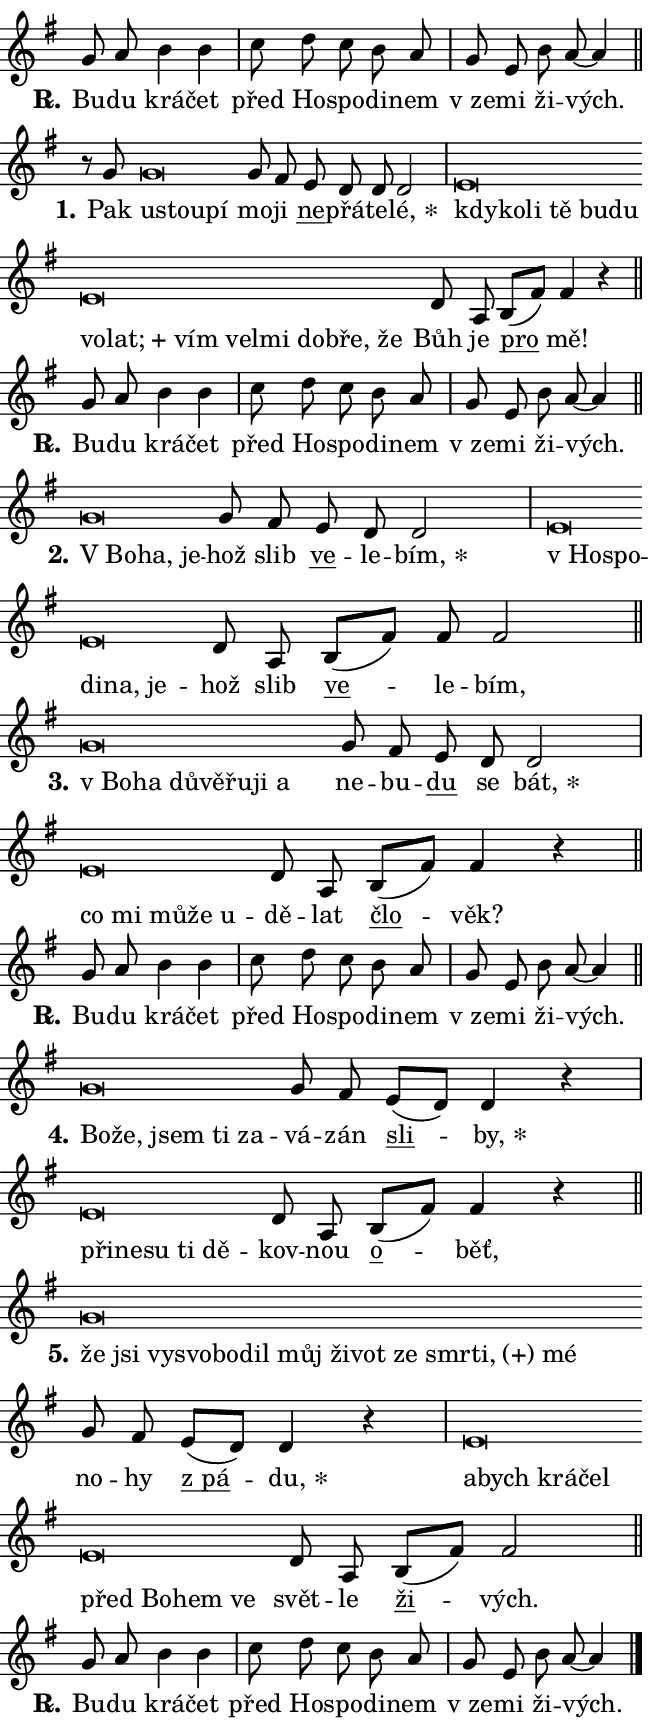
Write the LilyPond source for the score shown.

\version "2.24.0"
\header { tagline = "" }
\paper {
  indent = 0\cm
  top-margin = 0\cm
  right-margin = 0.13\cm % to fit lyric hyphens
  bottom-margin = 0\cm
  left-margin = 0\cm
  paper-width = 11\cm
  page-breaking = #ly:one-page-breaking
  system-system-spacing.basic-distance = #11
  score-system-spacing.basic-distance = #11
  ragged-last = ##f
}


%% Author: Thomas Morley
%% https://lists.gnu.org/archive/html/lilypond-user/2020-05/msg00002.html
#(define (line-position grob)
"Returns position of @var[grob} in current system:
   @code{'start}, if at first time-step
   @code{'end}, if at last time-step
   @code{'middle} otherwise
"
  (let* ((col (ly:item-get-column grob))
         (ln (ly:grob-object col 'left-neighbor))
         (rn (ly:grob-object col 'right-neighbor))
         (col-to-check-left (if (ly:grob? ln) ln col))
         (col-to-check-right (if (ly:grob? rn) rn col))
         (break-dir-left
           (and
             (ly:grob-property col-to-check-left 'non-musical #f)
             (ly:item-break-dir col-to-check-left)))
         (break-dir-right
           (and
             (ly:grob-property col-to-check-right 'non-musical #f)
             (ly:item-break-dir col-to-check-right))))
        (cond ((eqv? 1 break-dir-left) 'start)
              ((eqv? -1 break-dir-right) 'end)
              (else 'middle))))

#(define (tranparent-at-line-position vctor)
  (lambda (grob)
  "Relying on @code{line-position} select the relevant enry from @var{vctor}.
Used to determine transparency,"
    (case (line-position grob)
      ((end) (not (vector-ref vctor 0)))
      ((middle) (not (vector-ref vctor 1)))
      ((start) (not (vector-ref vctor 2))))))

noteHeadBreakVisibility =
#(define-music-function (break-visibility)(vector?)
"Makes @code{NoteHead}s transparent relying on @var{break-visibility}"
#{
  \override NoteHead.transparent =
    #(tranparent-at-line-position break-visibility)
#})

#(define delete-ledgers-for-transparent-note-heads
  (lambda (grob)
    "Reads whether a @code{NoteHead} is transparent.
If so this @code{NoteHead} is removed from @code{'note-heads} from
@var{grob}, which is supposed to be @code{LedgerLineSpanner}.
As a result ledgers are not printed for this @code{NoteHead}"
    (let* ((nhds-array (ly:grob-object grob 'note-heads))
           (nhds-list
             (if (ly:grob-array? nhds-array)
                 (ly:grob-array->list nhds-array)
                 '()))
           ;; Relies on the transparent-property being done before
           ;; Staff.LedgerLineSpanner.after-line-breaking is executed.
           ;; This is fragile ...
           (to-keep
             (remove
               (lambda (nhd)
                 (ly:grob-property nhd 'transparent #f))
               nhds-list)))
      ;; TODO find a better method to iterate over grob-arrays, similiar
      ;; to filter/remove etc for lists
      ;; For now rebuilt from scratch
      (set! (ly:grob-object grob 'note-heads)  '())
      (for-each
        (lambda (nhd)
          (ly:pointer-group-interface::add-grob grob 'note-heads nhd))
        to-keep))))

squashNotes = {
  \override NoteHead.X-extent = #'(-0.2 . 0.2)
  \override NoteHead.Y-extent = #'(-0.75 . 0)
  \override NoteHead.stencil =
    #(lambda (grob)
       (let ((pos (ly:grob-property grob 'staff-position)))
         (begin
           (if (< pos -7) (display "ERROR: Lower brevis then expected\n") (display ""))
           (if (<= pos -6) ly:text-interface::print ly:note-head::print))))
}
unSquashNotes = {
  \revert NoteHead.X-extent
  \revert NoteHead.Y-extent
  \revert NoteHead.stencil
}

hideNotes = \noteHeadBreakVisibility #begin-of-line-visible
unHideNotes = \noteHeadBreakVisibility #all-visible

% work-around for resetting accidentals
% https://lilypond.org/doc/v2.23/Documentation/notation/displaying-rhythms#unmetered-music
cadenzaMeasure = {
  \cadenzaOff
  \partial 1024 s1024
  \cadenzaOn
}

#(define-markup-command (accent layout props text) (markup?)
  "Underline accented syllable"
  (interpret-markup layout props
    #{\markup \override #'(offset . 4.3) \underline { #text }#}))

responsum = \markup \concat {
  "R" \hspace #-1.05 \path #0.1 #'((moveto 0 0.07) (lineto 0.9 0.8)) \hspace #0.05 "."
}

spaceSize = #0.6828661417322834 % exact space size for TeX Gyre Schola

\layout {
  \context {
    \Staff
    \remove "Time_signature_engraver"
    \override LedgerLineSpanner.after-line-breaking = #delete-ledgers-for-transparent-note-heads
  }
  \context {
    \Lyrics {
      \override LyricSpace.minimum-distance = \spaceSize
      \override LyricText.font-name = #"TeX Gyre Schola"
      \override LyricText.font-size = 1
      \override StanzaNumber.font-name = #"TeX Gyre Schola Bold"
      \override StanzaNumber.font-size = 1
    }
  }
  \context {
    \Score 
    \override NoteHead.text =
      #(lambda (grob) 
        (let ((pos (ly:grob-property grob 'staff-position)))
          #{\markup {
            \combine
              \halign #-0.55 \raise #(if (= pos -6) 0 0.5) \override #'(thickness . 2) \draw-line #'(3.2 . 0)
              \musicglyph "noteheads.sM1"
          }#}))
  }
}

% magnetic-lyrics.ily
%
%   written by
%     Jean Abou Samra <jean@abou-samra.fr>
%     Werner Lemberg <wl@gnu.org>
%
%   adapted by
%     Jiri Hon <jiri.hon@gmail.com>
%
% Version 2022-Apr-15

% https://www.mail-archive.com/lilypond-user@gnu.org/msg149350.html

#(define (Left_hyphen_pointer_engraver context)
   "Collect syllable-hyphen-syllable occurrences in lyrics and store
them in properties.  This engraver only looks to the left.  For
example, if the lyrics input is @code{foo -- bar}, it does the
following.

@itemize @bullet
@item
Set the @code{text} property of the @code{LyricHyphen} grob between
@q{foo} and @q{bar} to @code{foo}.

@item
Set the @code{left-hyphen} property of the @code{LyricText} grob with
text @q{foo} to the @code{LyricHyphen} grob between @q{foo} and
@q{bar}.
@end itemize

Use this auxiliary engraver in combination with the
@code{lyric-@/text::@/apply-@/magnetic-@/offset!} hook."
   (let ((hyphen #f)
         (text #f))
     (make-engraver
      (acknowledgers
       ((lyric-syllable-interface engraver grob source-engraver)
        (set! text grob)))
      (end-acknowledgers
       ((lyric-hyphen-interface engraver grob source-engraver)
        ;(when (not (grob::has-interface grob 'lyric-space-interface))
          (set! hyphen grob)));)
      ((stop-translation-timestep engraver)
       (when (and text hyphen)
         (ly:grob-set-object! text 'left-hyphen hyphen))
       (set! text #f)
       (set! hyphen #f)))))

#(define (lyric-text::apply-magnetic-offset! grob)
   "If the space between two syllables is less than the value in
property @code{LyricText@/.details@/.squash-threshold}, move the right
syllable to the left so that it gets concatenated with the left
syllable.

Use this function as a hook for
@code{LyricText@/.after-@/line-@/breaking} if the
@code{Left_@/hyphen_@/pointer_@/engraver} is active."
   (let ((hyphen (ly:grob-object grob 'left-hyphen #f)))
     (when hyphen
       (let ((left-text (ly:spanner-bound hyphen LEFT)))
         (when (grob::has-interface left-text 'lyric-syllable-interface)
           (let* ((common (ly:grob-common-refpoint grob left-text X))
                  (this-x-ext (ly:grob-extent grob common X))
                  (left-x-ext
                   (begin
                     ;; Trigger magnetism for left-text.
                     (ly:grob-property left-text 'after-line-breaking)
                     (ly:grob-extent left-text common X)))
                  ;; `delta` is the gap width between two syllables.
                  (delta (- (interval-start this-x-ext)
                            (interval-end left-x-ext)))
                  (details (ly:grob-property grob 'details))
                  (threshold (assoc-get 'squash-threshold details 0.2)))
             (when (< delta threshold)
               (let* (;; We have to manipulate the input text so that
                      ;; ligatures crossing syllable boundaries are not
                      ;; disabled.  For languages based on the Latin
                      ;; script this is essentially a beautification.
                      ;; However, for non-Western scripts it can be a
                      ;; necessity.
                      (lt (ly:grob-property left-text 'text))
                      (rt (ly:grob-property grob 'text))
                      (is-space (grob::has-interface hyphen 'lyric-space-interface))
                      (space (if is-space " " ""))
                      (extra-delta (if is-space spaceSize 0))
                      ;; Append new syllable.
                      (ltrt-space (if (and (string? lt) (string? rt))
                                (string-append lt space rt)
                                (make-concat-markup (list lt space rt))))
                      ;; Right-align `ltrt` to the right side.
                      (ltrt-space-markup (grob-interpret-markup
                               grob
                               (make-translate-markup
                                (cons (interval-length this-x-ext) 0)
                                (make-right-align-markup ltrt-space)))))
                 (begin
                   ;; Don't print `left-text`.
                   (ly:grob-set-property! left-text 'stencil #f)
                   ;; Set text and stencil (which holds all collected
                   ;; syllables so far) and shift it to the left.
                   (ly:grob-set-property! grob 'text ltrt-space)
                   (ly:grob-set-property! grob 'stencil ltrt-space-markup)
                   (ly:grob-translate-axis! grob (- (- delta extra-delta)) X))))))))))


#(define (lyric-hyphen::displace-bounds-first grob)
   ;; Make very sure this callback isn't triggered too early.
   (let ((left (ly:spanner-bound grob LEFT))
         (right (ly:spanner-bound grob RIGHT)))
     (ly:grob-property left 'after-line-breaking)
     (ly:grob-property right 'after-line-breaking)
     (ly:lyric-hyphen::print grob)))

squashThreshold = #0.4

\layout {
  \context {
    \Lyrics
    \consists #Left_hyphen_pointer_engraver
    \override LyricText.after-line-breaking =
      #lyric-text::apply-magnetic-offset!
    \override LyricHyphen.stencil = #lyric-hyphen::displace-bounds-first
    \override LyricText.details.squash-threshold = \squashThreshold
    \override LyricHyphen.minimum-distance = 0
    \override LyricHyphen.minimum-length = \squashThreshold
  }
}

squashText = \override LyricText.details.squash-threshold = 9999
unSquashText = \override LyricText.details.squash-threshold = \squashThreshold

leftText = \override LyricText.self-alignment-X = #LEFT
unLeftText = \revert LyricText.self-alignment-X

starOffset = #(lambda (grob) 
                (let ((x_offset (ly:self-alignment-interface::aligned-on-x-parent grob)))
                  (if (= x_offset 0) 0 (+ x_offset 1.2))))

star = #(define-music-function (syllable)(string?)
"Append star separator at the end of a syllable"
#{
  \once \override LyricText.X-offset = #starOffset
  \lyricmode { \markup {
    #syllable
    \override #'((font-name . "TeX Gyre Schola Bold")) \hspace #0.2 \lower #0.65 \larger "*"
  } }
#})

starAccent = #(define-music-function (syllable)(string?)
"Append star separator at the end of a syllable and make accent"
#{
  \once \override LyricText.X-offset = #starOffset
  \lyricmode { \markup {
    \accent #syllable
    \override #'((font-name . "TeX Gyre Schola Bold")) \hspace #0.2 \lower #0.65 \larger "*"
  } }
#})

breath = #(define-music-function (syllable)(string?)
"Append breathing indicator at the end of a syllable"
#{
  \lyricmode { \markup { #syllable "+" } }
#})

optionalBreath = #(define-music-function (syllable)(string?)
"Append optional breathing indicator at the end of a syllable"
#{
  \lyricmode { \markup { #syllable "(+)" } }
#})


\score {
    <<
        \new Voice = "melody" { \cadenzaOn \key g \major \relative { g'8 a b4 b \cadenzaMeasure \bar "|" c8 d c b a \cadenzaMeasure \bar "|" g e b' a~ a4 \cadenzaMeasure \bar "||" \break } }
        \new Lyrics \lyricsto "melody" { \lyricmode { \set stanza = \responsum
Bu -- du krá -- čet před Ho -- spo -- di -- nem "v ze" -- mi ži -- vých. } }
    >>
    \layout {}
}

\score {
    <<
        \new Voice = "melody" { \cadenzaOn \key g \major \relative { r8 g'8 \squashNotes g\breve*1/16 \hideNotes \breve*1/16 \breve*1/16 \bar "" \unHideNotes \unSquashNotes g8 fis \bar "" e d d d2 \cadenzaMeasure \bar "|" \squashNotes e\breve*1/16 \hideNotes \breve*1/16 \bar "" \breve*1/16 \bar "" \breve*1/16 \bar "" \breve*1/16 \bar "" \breve*1/16 \bar "" \breve*1/16 \bar "" \breve*1/16 \bar "" \breve*1/16 \bar "" \breve*1/16 \bar "" \breve*1/16 \bar "" \breve*1/16 \bar "" \breve*1/16 \breve*1/16 \bar "" \unHideNotes \unSquashNotes d8 a \bar "" b[( fis')] fis4 r \cadenzaMeasure \bar "||" \break } }
        \new Lyrics \lyricsto "melody" { \lyricmode { \set stanza = "1."
Pak \leftText u -- \squashText stou -- pí \unLeftText \unSquashText mo -- ji \markup \accent ne -- přá -- te -- \star lé, \leftText kdy -- \squashText ko -- li tě bu -- du vo -- \breath "lat;" vím vel -- mi dob -- ře, že \unLeftText \unSquashText Bůh je \markup \accent pro mě! } }
    >>
    \layout {}
}

\score {
    <<
        \new Voice = "melody" { \cadenzaOn \key g \major \relative { g'8 a b4 b \cadenzaMeasure \bar "|" c8 d c b a \cadenzaMeasure \bar "|" g e b' a~ a4 \cadenzaMeasure \bar "||" \break } }
        \new Lyrics \lyricsto "melody" { \lyricmode { \set stanza = \responsum
Bu -- du krá -- čet před Ho -- spo -- di -- nem "v ze" -- mi ži -- vých. } }
    >>
    \layout {}
}

\score {
    <<
        \new Voice = "melody" { \cadenzaOn \key g \major \relative { \squashNotes g'\breve*1/16 \hideNotes \breve*1/16 \breve*1/16 \bar "" \unHideNotes \unSquashNotes g8 fis \bar "" e d d2 \cadenzaMeasure \bar "|" \squashNotes e\breve*1/16 \hideNotes \breve*1/16 \bar "" \breve*1/16 \bar "" \breve*1/16 \breve*1/16 \bar "" \unHideNotes \unSquashNotes d8 a \bar "" b[( fis')] fis fis2 \cadenzaMeasure \bar "||" \break } }
        \new Lyrics \lyricsto "melody" { \lyricmode { \set stanza = "2."
\leftText "V Bo" -- \squashText ha, je -- \unLeftText \unSquashText hož slib \markup \accent ve -- le -- \star bím, \leftText "v Ho" -- \squashText spo -- di -- na, je -- \unLeftText \unSquashText hož slib \markup \accent ve -- le -- bím, } }
    >>
    \layout {}
}

\score {
    <<
        \new Voice = "melody" { \cadenzaOn \key g \major \relative { \squashNotes g'\breve*1/16 \hideNotes \breve*1/16 \bar "" \breve*1/16 \bar "" \breve*1/16 \bar "" \breve*1/16 \bar "" \breve*1/16 \breve*1/16 \bar "" \unHideNotes \unSquashNotes g8 fis \bar "" e d d2 \cadenzaMeasure \bar "|" \squashNotes e\breve*1/16 \hideNotes \breve*1/16 \bar "" \breve*1/16 \bar "" \breve*1/16 \breve*1/16 \bar "" \unHideNotes \unSquashNotes d8 a \bar "" b[( fis')] fis4 r \cadenzaMeasure \bar "||" \break } }
        \new Lyrics \lyricsto "melody" { \lyricmode { \set stanza = "3."
\leftText "v Bo" -- \squashText ha dů -- vě -- řu -- ji a \unLeftText \unSquashText ne -- bu -- \markup \accent du se \star bát, \leftText co \squashText mi mů -- že u -- \unLeftText \unSquashText dě -- lat \markup \accent člo -- věk? } }
    >>
    \layout {}
}

\score {
    <<
        \new Voice = "melody" { \cadenzaOn \key g \major \relative { g'8 a b4 b \cadenzaMeasure \bar "|" c8 d c b a \cadenzaMeasure \bar "|" g e b' a~ a4 \cadenzaMeasure \bar "||" \break } }
        \new Lyrics \lyricsto "melody" { \lyricmode { \set stanza = \responsum
Bu -- du krá -- čet před Ho -- spo -- di -- nem "v ze" -- mi ži -- vých. } }
    >>
    \layout {}
}

\score {
    <<
        \new Voice = "melody" { \cadenzaOn \key g \major \relative { \squashNotes g'\breve*1/16 \hideNotes \breve*1/16 \bar "" \breve*1/16 \bar "" \breve*1/16 \breve*1/16 \bar "" \unHideNotes \unSquashNotes g8 fis \bar "" e[( d)] d4 r \cadenzaMeasure \bar "|" \squashNotes e\breve*1/16 \hideNotes \breve*1/16 \bar "" \breve*1/16 \bar "" \breve*1/16 \breve*1/16 \bar "" \unHideNotes \unSquashNotes d8 a \bar "" b[( fis')] fis4 r \cadenzaMeasure \bar "||" \break } }
        \new Lyrics \lyricsto "melody" { \lyricmode { \set stanza = "4."
\leftText Bo -- \squashText že, jsem ti za -- \unLeftText \unSquashText vá -- zán \markup \accent sli -- \star by, \leftText při -- \squashText ne -- su ti dě -- \unLeftText \unSquashText kov -- nou \markup \accent o -- běť, } }
    >>
    \layout {}
}

\score {
    <<
        \new Voice = "melody" { \cadenzaOn \key g \major \relative { \squashNotes g'\breve*1/16 \hideNotes \breve*1/16 \bar "" \breve*1/16 \bar "" \breve*1/16 \bar "" \breve*1/16 \bar "" \breve*1/16 \bar "" \breve*1/16 \bar "" \breve*1/16 \bar "" \breve*1/16 \bar "" \breve*1/16 \bar "" \breve*1/16 \bar "" \breve*1/16 \breve*1/16 \bar "" \unHideNotes \unSquashNotes g8 fis \bar "" e[( d)] d4 r \cadenzaMeasure \bar "|" \squashNotes e\breve*1/16 \hideNotes \breve*1/16 \bar "" \breve*1/16 \bar "" \breve*1/16 \bar "" \breve*1/16 \bar "" \breve*1/16 \bar "" \breve*1/16 \breve*1/16 \bar "" \unHideNotes \unSquashNotes d8 a \bar "" b[( fis')] fis2 \cadenzaMeasure \bar "||" \break } }
        \new Lyrics \lyricsto "melody" { \lyricmode { \set stanza = "5."
\leftText že \squashText jsi vy -- svo -- bo -- dil můj ži -- vot ze smr -- \optionalBreath ti, mé \unLeftText \unSquashText no -- hy \markup \accent "z pá" -- \star du, \leftText a -- \squashText bych krá -- čel před Bo -- hem ve \unLeftText \unSquashText svět -- le \markup \accent ži -- vých. } }
    >>
    \layout {}
}

\score {
    <<
        \new Voice = "melody" { \cadenzaOn \key g \major \relative { g'8 a b4 b \cadenzaMeasure \bar "|" c8 d c b a \cadenzaMeasure \bar "|" g e b' a~ a4 \cadenzaMeasure \bar "||" \break } \bar "|." }
        \new Lyrics \lyricsto "melody" { \lyricmode { \set stanza = \responsum
Bu -- du krá -- čet před Ho -- spo -- di -- nem "v ze" -- mi ži -- vých. } }
    >>
    \layout {}
}
